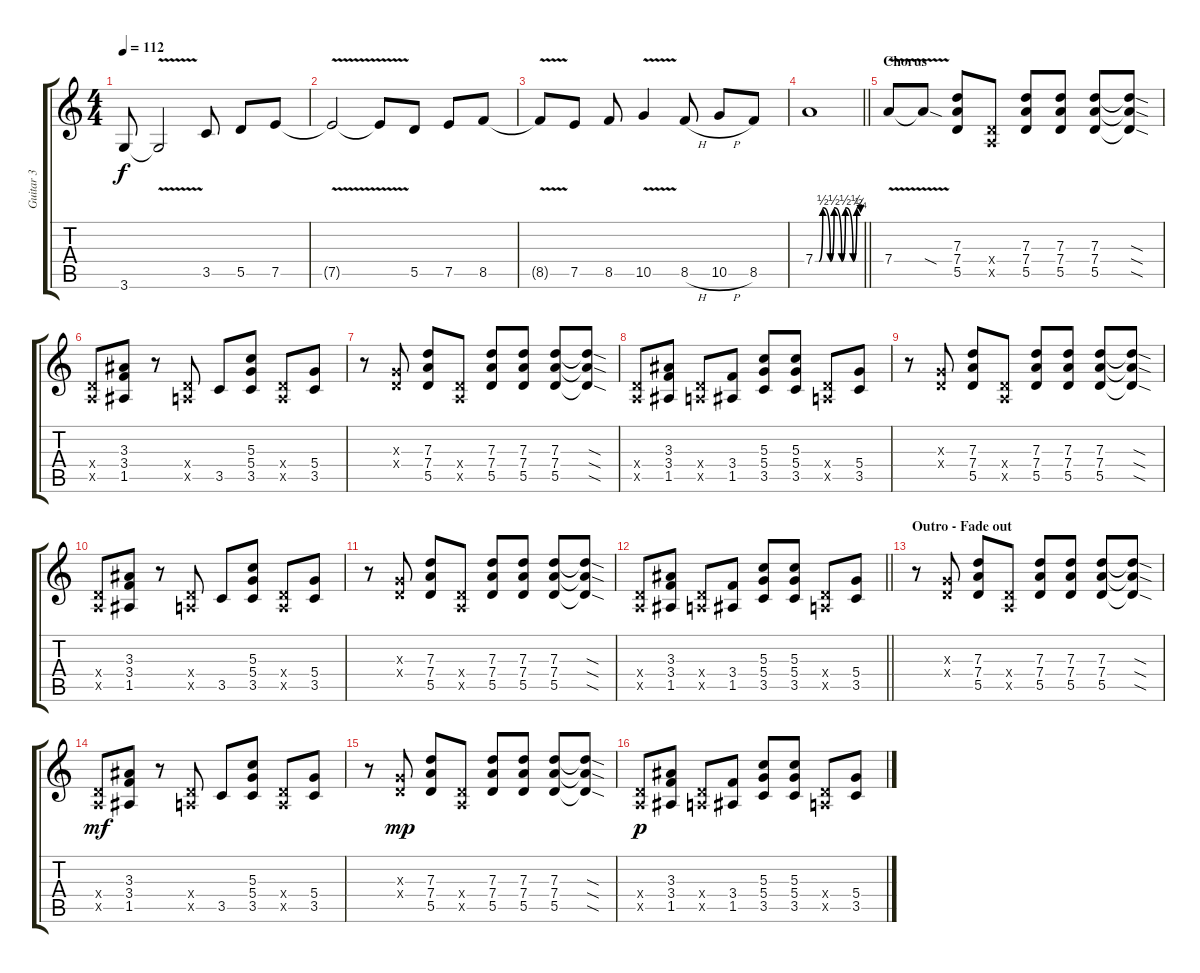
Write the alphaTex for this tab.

\track ("Guitar 3" "Guitar 3") {instrument distortionguitar}
\staff {score tabs}
\tuning (E4 B3 G3 D3 A2 E2) {hide}
\ts (4 4)
\tempo 112
\clef g2
\ks c
3.6.8{dy f} 3.6{v t}.2 3.5.8 5.5.8 7.5.8 |
7.5{v t}.2 7.5{t}.8 5.5.8 7.5.8 8.5.8 |
8.5{v t}.8 7.5.8 8.5.8 10.5{v}.4 8.5{h}.8 10.5{h}.8 8.5.8 |
\barLineRight lightlight
7.4{be (custom 0 0 5 0 10 2 20 0 25 2 35 0 40 2 50 0 55 2 60 1)}.1 |
\section ("" "Chorus")
7.4{v}.8 7.4{sod t}.8 (7.3 7.4 5.5).8 (0.4{x} 0.5{x}).8 (7.3 7.4 5.5).8 (7.3 7.4 5.5).8 (7.3 7.4 5.5).8 (7.3{sod t} 7.4{sod t} 5.5{sod t}).8 |
(0.4{x} 0.5{x}).8 (3.3 3.4 1.5).8 r.8 (0.4{x} 0.5{x}).8 3.5.8 (5.3 5.4 3.5).8 (0.4{x} 0.5{x}).8 (5.4 3.5).8 |
r.8 (0.3{x} 0.4{x}).8 (7.3 7.4 5.5).8 (0.4{x} 0.5{x}).8 (7.3 7.4 5.5).8 (7.3 7.4 5.5).8 (7.3 7.4 5.5).8 (7.3{sod t} 7.4{sod t} 5.5{sod t}).8 |
(0.4{x} 0.5{x}).8 (3.3 3.4 1.5).8 (0.4{x} 0.5{x}).8 (3.4 1.5).8 (5.3 5.4 3.5).8 (5.3 5.4 3.5).8 (0.4{x} 0.5{x}).8 (5.4 3.5).8 |
r.8 (0.3{x} 0.4{x}).8 (7.3 7.4 5.5).8 (0.4{x} 0.5{x}).8 (7.3 7.4 5.5).8 (7.3 7.4 5.5).8 (7.3 7.4 5.5).8 (7.3{sod t} 7.4{sod t} 5.5{sod t}).8 |
(0.4{x} 0.5{x}).8 (3.3 3.4 1.5).8 r.8 (0.4{x} 0.5{x}).8 3.5.8 (5.3 5.4 3.5).8 (0.4{x} 0.5{x}).8 (5.4 3.5).8 |
r.8 (0.3{x} 0.4{x}).8 (7.3 7.4 5.5).8 (0.4{x} 0.5{x}).8 (7.3 7.4 5.5).8 (7.3 7.4 5.5).8 (7.3 7.4 5.5).8 (7.3{sod t} 7.4{sod t} 5.5{sod t}).8 |
\barLineRight lightlight
(0.4{x} 0.5{x}).8 (3.3 3.4 1.5).8 (0.4{x} 0.5{x}).8 (3.4 1.5).8 (5.3 5.4 3.5).8 (5.3 5.4 3.5).8 (0.4{x} 0.5{x}).8 (5.4 3.5).8 |
\section ("" "Outro - Fade out")
r.8 (0.3{x} 0.4{x}).8 (7.3 7.4 5.5).8 (0.4{x} 0.5{x}).8 (7.3 7.4 5.5).8 (7.3 7.4 5.5).8 (7.3 7.4 5.5).8 (7.3{sod t} 7.4{sod t} 5.5{sod t}).8 |
(0.4{x} 0.5{x}).8{dy mf} (3.3 3.4 1.5).8 r.8 (0.4{x} 0.5{x}).8 3.5.8 (5.3 5.4 3.5).8 (0.4{x} 0.5{x}).8 (5.4 3.5).8 |
r.8 (0.3{x} 0.4{x}).8{dy mp} (7.3 7.4 5.5).8 (0.4{x} 0.5{x}).8 (7.3 7.4 5.5).8 (7.3 7.4 5.5).8 (7.3 7.4 5.5).8 (7.3{sod t} 7.4{sod t} 5.5{sod t}).8 |
(0.4{x} 0.5{x}).8{dy p} (3.3 3.4 1.5).8 (0.4{x} 0.5{x}).8 (3.4 1.5).8 (5.3 5.4 3.5).8 (5.3 5.4 3.5).8 (0.4{x} 0.5{x}).8 (5.4 3.5).8
